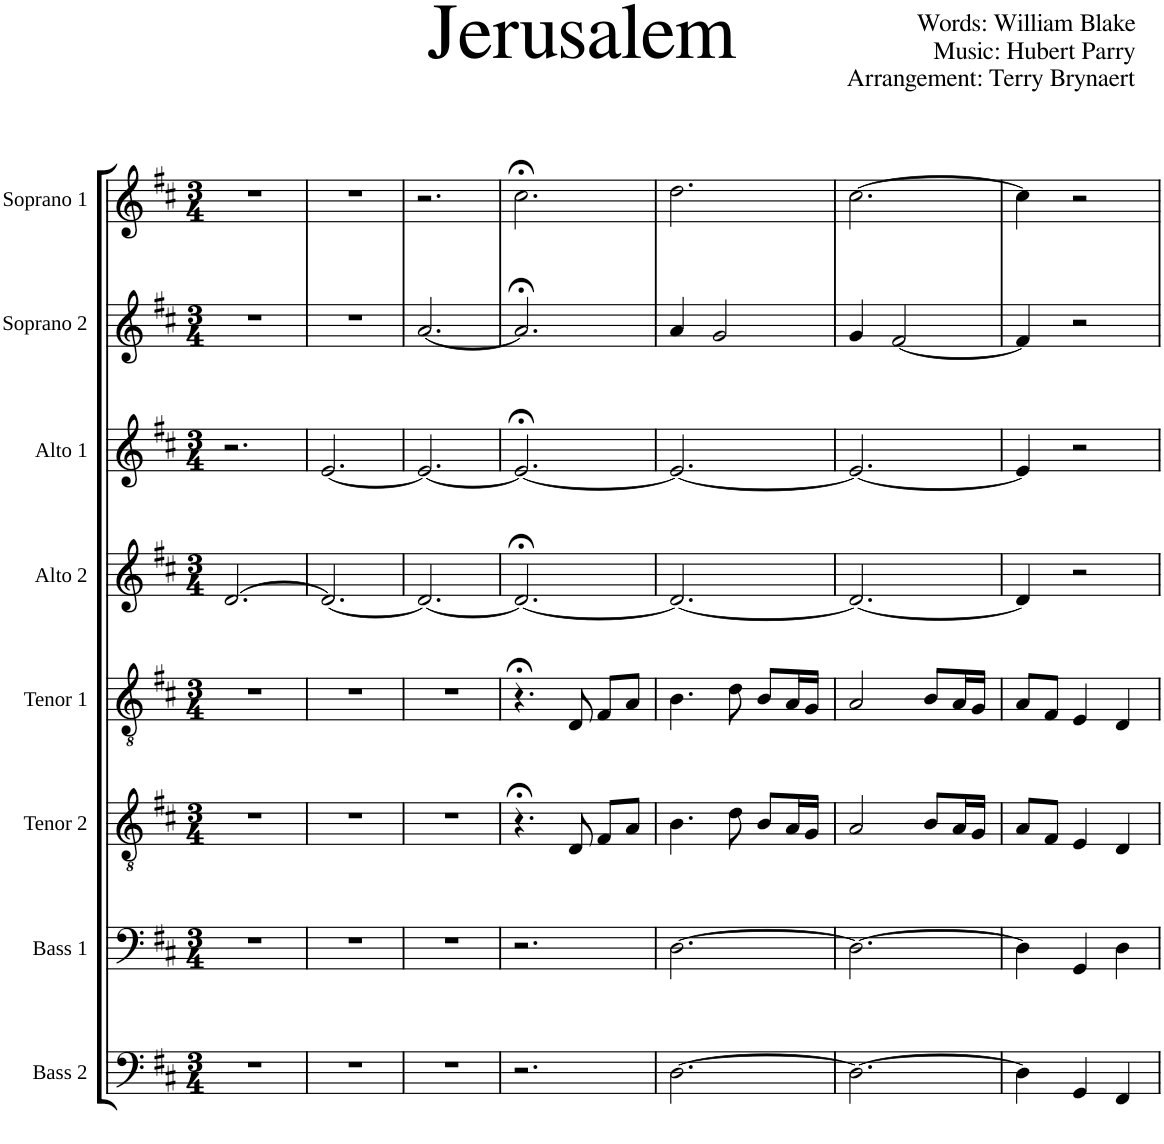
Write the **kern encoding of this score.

**kern	**kern	**kern	**kern	**kern	**kern	**kern	**kern
*part8	*part7	*part6	*part5	*part4	*part3	*part2	*part1
*staff8	*staff7	*staff6	*staff5	*staff4	*staff3	*staff2	*staff1
*I"Bass 2	*I"Bass 1	*I"Tenor 2	*I"Tenor 1	*I"Alto 2	*I"Alto 1	*I"Soprano 2	*I"Soprano 1
*I'B2	*I'B1	*I'T2	*I'T1	*I'A2	*I'A1	*I'S2	*I'S1
*clefF4	*clefF4	*clefGv2	*clefGv2	*clefG2	*clefG2	*clefG2	*clefG2
*Trd5c9	*Trd5c9	*	*	*Trd5c9	*Trd5c9	*	*
*k[f#c#]	*k[f#c#]	*k[f#c#]	*k[f#c#]	*k[f#c#]	*k[f#c#]	*k[f#c#]	*k[f#c#]
*D:	*D:	*D:	*D:	*D:	*D:	*D:	*D:
*M3/4	*M3/4	*M3/4	*M3/4	*M3/4	*M3/4	*M3/4	*M3/4
=1	=1	=1	=1	=1	=1	=1	=1
2.r	2.r	2.r	2.r	[>2.d/	2.r	2.r	2.r
=2	=2	=2	=2	=2	=2	=2	=2
2.r	2.r	2.r	2.r	2.d/_	[2.e/	2.r	2.r
=3	=3	=3	=3	=3	=3	=3	=3
2.r	2.r	2.r	2.r	2.d/_	2.e/_	[2.a/	2.r
=4	=4	=4	=4	=4	=4	=4	=4
2.r	2.r	4.r;<	4.r;<	2.d;</_	2.e;</_	2.a;</]	2.cc#;<\
.	.	8D/	8D/	.	.	.	.
.	.	8F#/L	8F#/L	.	.	.	.
.	.	8A/J	8A/J	.	.	.	.
=5	=5	=5	=5	=5	=5	=5	=5
[2.D\	[2.D\	4.B\	4.B\	2.d/_	2.e/_	4a/	2.dd\
.	.	.	.	.	.	2g/	.
.	.	8d\	8d\	.	.	.	.
.	.	8B/L	8B/L	.	.	.	.
.	.	16A/L	16A/L	.	.	.	.
.	.	16G/JJ	16G/JJ	.	.	.	.
=6	=6	=6	=6	=6	=6	=6	=6
2.D\_	2.D\_	2A/	2A/	2.d/_	2.e/_	4g/	[2.cc#\
.	.	.	.	.	.	[2f#/	.
.	.	8B/L	8B/L	.	.	.	.
.	.	16A/L	16A/L	.	.	.	.
.	.	16G/JJ	16G/JJ	.	.	.	.
=7	=7	=7	=7	=7	=7	=7	=7
4D\]	4D\]	8A/L	8A/L	4d/]	4e/]	4f#/]	4cc#\]
.	.	8F#/J	8F#/J	.	.	.	.
4GG/	4GG/	4E/	4E/	2r	2r	2r	2r
4FF#/	4D\	4D/	4D/	.	.	.	.
=	=	=	=	=	=	=	=
*-	*-	*-	*-	*-	*-	*-	*-
